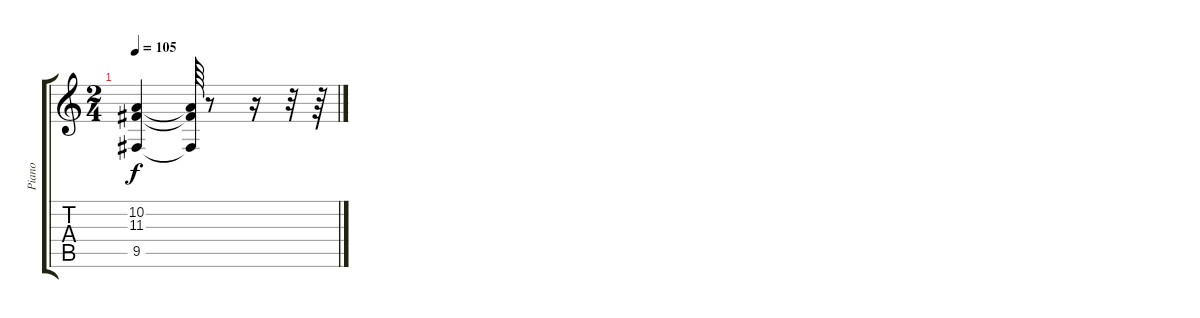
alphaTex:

\track ("Piano" "Piano") {instrument brightacousticpiano}
\staff {score tabs}
\tuning (E4 B3 G3 D3 A2 E2) {hide}
\ts (2 4)
\tempo 105
\clef g2
\ks c
(10.2{t} 11.3{t} 9.5{t}).4{dy f} (10.2{t} 11.3{t} 9.5{t}).64 r.8 r.16 r.32 r.64
